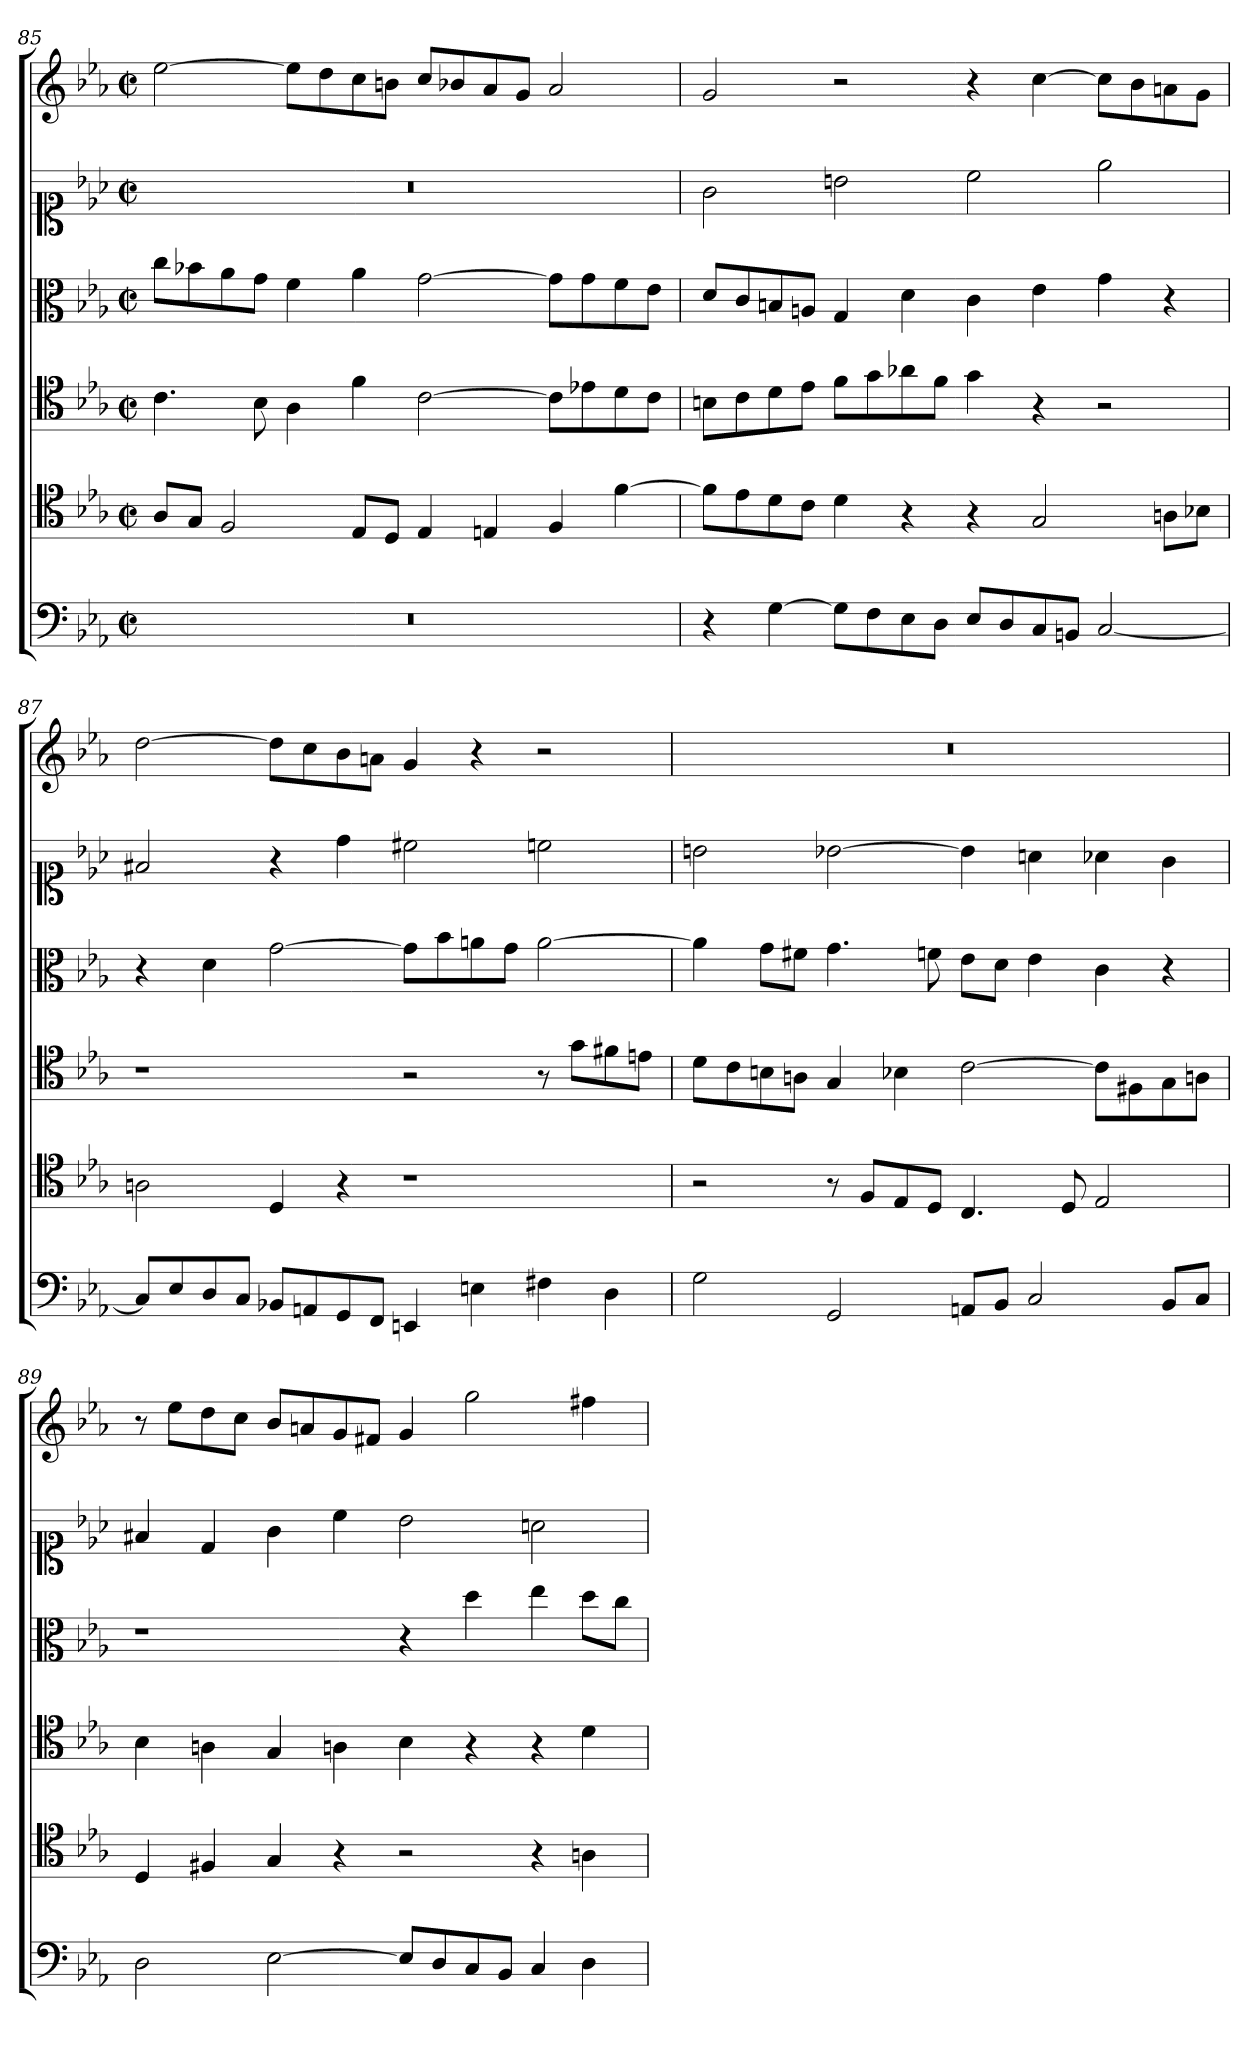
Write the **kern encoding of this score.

**kern	**kern	**kern	**kern	**kern	**kern
*part6	*part5	*part4	*part3	*part2	*part1
*staff6	*staff5	*staff4	*staff3	*staff2	*staff1
*clefF4	*clefC4	*clefC4	*clefC3	*clefC1	*clefG2
*k[b-e-a-]	*k[b-e-a-]	*k[b-e-a-]	*k[b-e-a-]	*k[b-e-a-]	*k[b-e-a-]
*c:	*c:	*c:	*c:	*c:	*c:
*M2/1	*M2/1	*M2/1	*M2/1	*M2/1	*M2/1
*met(c|)	*met(c|)	*met(c|)	*met(c|)	*met(c|)	*met(c|)
=85	=85	=85	=85	=85	=85
0r	8A-L	4.c	8ccL	0r	[2ee-
.	8GJ	.	8b-X	.	.
.	2F	.	8a-	.	.
.	.	8B-	8gJ	.	.
.	.	4A-	4f	.	8ee-L]
.	.	.	.	.	8dd
.	8E-L	4f	4a-	.	8cc
.	8DJ	.	.	.	8bnJ
.	4E-	[2c	[2g	.	8ccL
.	.	.	.	.	8b-X
.	4En	.	.	.	8a-
.	.	.	.	.	8gJ
.	4F	8cL]	8gL]	.	2a-
.	.	8e-X	8g	.	.
.	[4f	8d	8f	.	.
.	.	8cJ	8e-J	.	.
=86	=86	=86	=86	=86	=86
4r	8fL]	8BnL	8dL	2g	2g
.	8e-	8c	8c	.	.
[4G	8d	8d	8Bn	.	.
.	8cJ	8e-J	8AnJ	.	.
8GL]	4d	8fL	4G	2bn	2r
8F	.	8g	.	.	.
8E-	4r	8a-X	4d	.	.
8DJ	.	8fJ	.	.	.
8E-L	4r	4g	4c	2cc	4r
8D	.	.	.	.	.
8C	2G	4r	4e-	.	[4cc
8BBnJ	.	.	.	.	.
[2C	.	2r	4g	2ee-	8cc\L]
.	.	.	.	.	8b-\
.	8AnL	.	4r	.	8an\
.	8B-XJ	.	.	.	8g\J
=87	=87	=87	=87	=87	=87
8C/L]	2An	1r	4r	2f#X	[2dd
8E-/	.	.	.	.	.
8D/	.	.	4d	.	.
8C/J	.	.	.	.	.
8BB-XL	4D	.	[2g	4r	8ddL]
8AAn	.	.	.	.	8cc
8GG	4r	.	.	4dd	8b-
8FFJ	.	.	.	.	8anJ
4EEn	1r	2r	8gL]	2cc#X	4g
.	.	.	8b-	.	.
4En	.	.	8an	.	4r
.	.	.	8gJ	.	.
4F#X	.	8r	[2a	2ccn	2r
.	.	8gL	.	.	.
4D	.	8f#X	.	.	.
.	.	8enJ	.	.	.
=88	=88	=88	=88	=88	=88
2G	2r	8dL	4a]	2bn	0r
.	.	8c	.	.	.
.	.	8Bn	8gL	.	.
.	.	8AnJ	8f#XJ	.	.
2GG	8r	4G	4.g	[2b-X	.
.	8FL	.	.	.	.
.	8E-	4B-X	.	.	.
.	8DJ	.	8fn	.	.
8AAnL	4.C	[2c	8e-L	4b-]	.
8BB-J	.	.	8dJ	.	.
2C	.	.	4e-	4an	.
.	8D	.	.	.	.
.	2E-	8cL]	4c	4a-X	.
.	.	8F#X	.	.	.
8BB-L	.	8G	4r	4g	.
8CJ	.	8AnJ	.	.	.
=89	=89	=89	=89	=89	=89
2D	4D	4B-	1r	4f#X	8r
.	.	.	.	.	8ee-L
.	4F#X	4An	.	4d	8dd
.	.	.	.	.	8ccJ
[2E-	4G	4G	.	4g	8b-L
.	.	.	.	.	8an
.	4r	4An	.	4cc	8g
.	.	.	.	.	8f#XJ
8E-L]	2r	4B-	4r	2b-	4g
8D	.	.	.	.	.
8C	.	4r	4dd	.	2gg
8BB-J	.	.	.	.	.
4C	4r	4r	4ee-	2an	.
4D	4An	4d	8ddL	.	4ff#X
.	.	.	8ccJ	.	.
=	=	=	=	=	=
*-	*-	*-	*-	*-	*-
